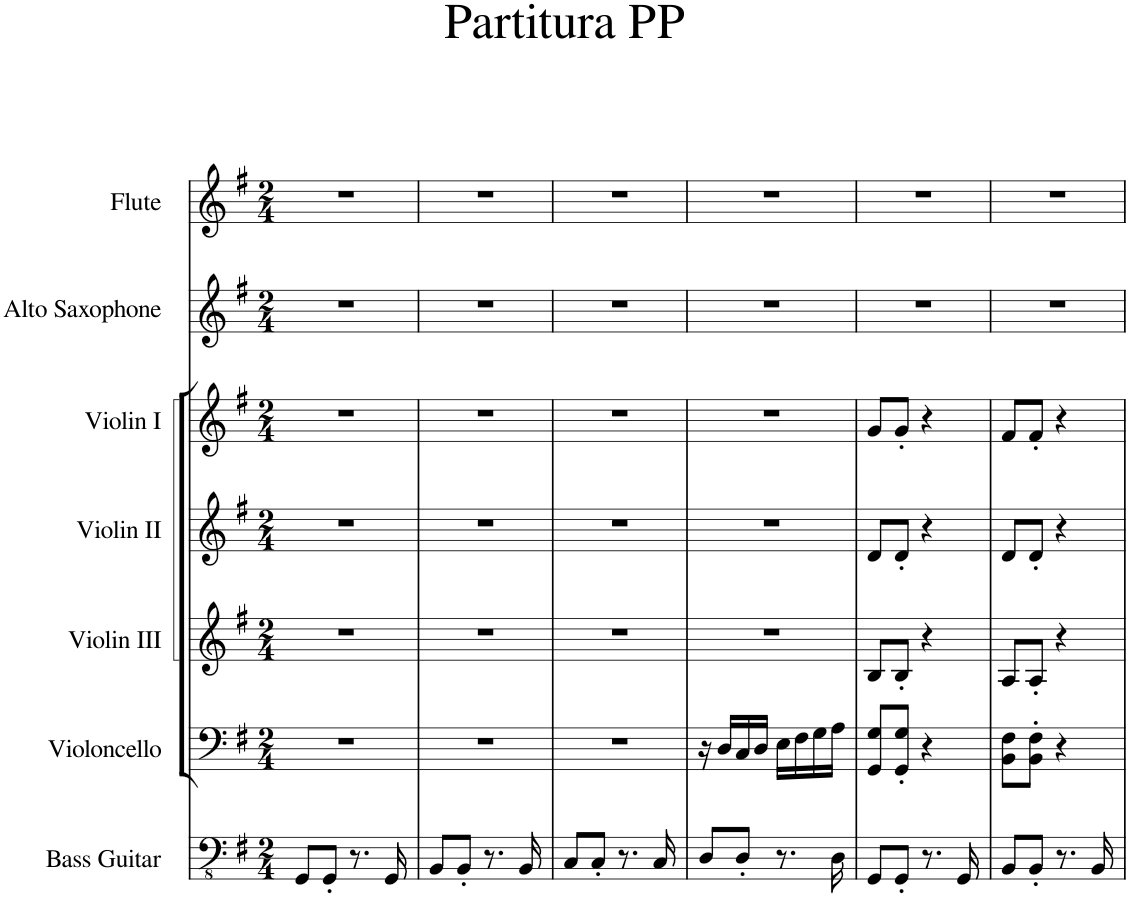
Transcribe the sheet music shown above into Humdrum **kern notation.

**kern	**kern	**kern	**kern	**kern	**kern	**kern
*part7	*part6	*part5	*part4	*part3	*part2	*part1
*staff7	*staff6	*staff5	*staff4	*staff3	*staff2	*staff1
*I"Bass Guitar	*I"Violoncello	*I"Violin III	*I"Violin II	*I"Violin I	*I"Alto Saxophone	*I"Flute
*I'B. Guit.	*I'Vc.	*I'Vln. III	*I'Vln. II	*I'Vln. I	*I'A. Sax.	*I'Fl.
*clefFv4	*clefF4	*clefG2	*clefG2	*clefG2	*clefG2	*clefG2
*	*	*	*	*	*ITrd5c9	*
*k[f#]	*k[f#]	*k[f#]	*k[f#]	*k[f#]	*k[f#]	*k[f#]
*M2/4	*M2/4	*M2/4	*M2/4	*M2/4	*M2/4	*M2/4
=1	=1	=1	=1	=1	=1	=1
8GGG/L	2r	2r	2r	2r	2r	2r
8GGG'/J	.	.	.	.	.	.
8.r	.	.	.	.	.	.
16GGG/	.	.	.	.	.	.
=2	=2	=2	=2	=2	=2	=2
8BBB/L	2r	2r	2r	2r	2r	2r
8BBB'/J	.	.	.	.	.	.
8.r	.	.	.	.	.	.
16BBB/	.	.	.	.	.	.
=3	=3	=3	=3	=3	=3	=3
8CC/L	2r	2r	2r	2r	2r	2r
8CC'/J	.	.	.	.	.	.
8.r	.	.	.	.	.	.
16CC/	.	.	.	.	.	.
=4	=4	=4	=4	=4	=4	=4
8DD/L	16r	2r	2r	2r	2r	2r
.	16D/LL	.	.	.	.	.
8DD'/J	16C/	.	.	.	.	.
.	16D/JJ	.	.	.	.	.
8.r	16E\LL	.	.	.	.	.
.	16F#\	.	.	.	.	.
.	16G\	.	.	.	.	.
16DD\	16A\JJ	.	.	.	.	.
=5	=5	=5	=5	=5	=5	=5
8GGG/L	8GG/ 8G/L	8B/L	8d/L	8g/L	2r	2r
8GGG'/J	8GG/' 8G/'J	8B'/J	8d'/J	8g'/J	.	.
8.r	4r	4r	4r	4r	.	.
16GGG/	.	.	.	.	.	.
=6	=6	=6	=6	=6	=6	=6
8BBB/L	8BB\ 8F#\L	8A/L	8d/L	8f#/L	2r	2r
8BBB'/J	8BB\' 8F#\'J	8A'/J	8d'/J	8f#'/J	.	.
8.r	4r	4r	4r	4r	.	.
16BBB/	.	.	.	.	.	.
=	=	=	=	=	=	=
*-	*-	*-	*-	*-	*-	*-
